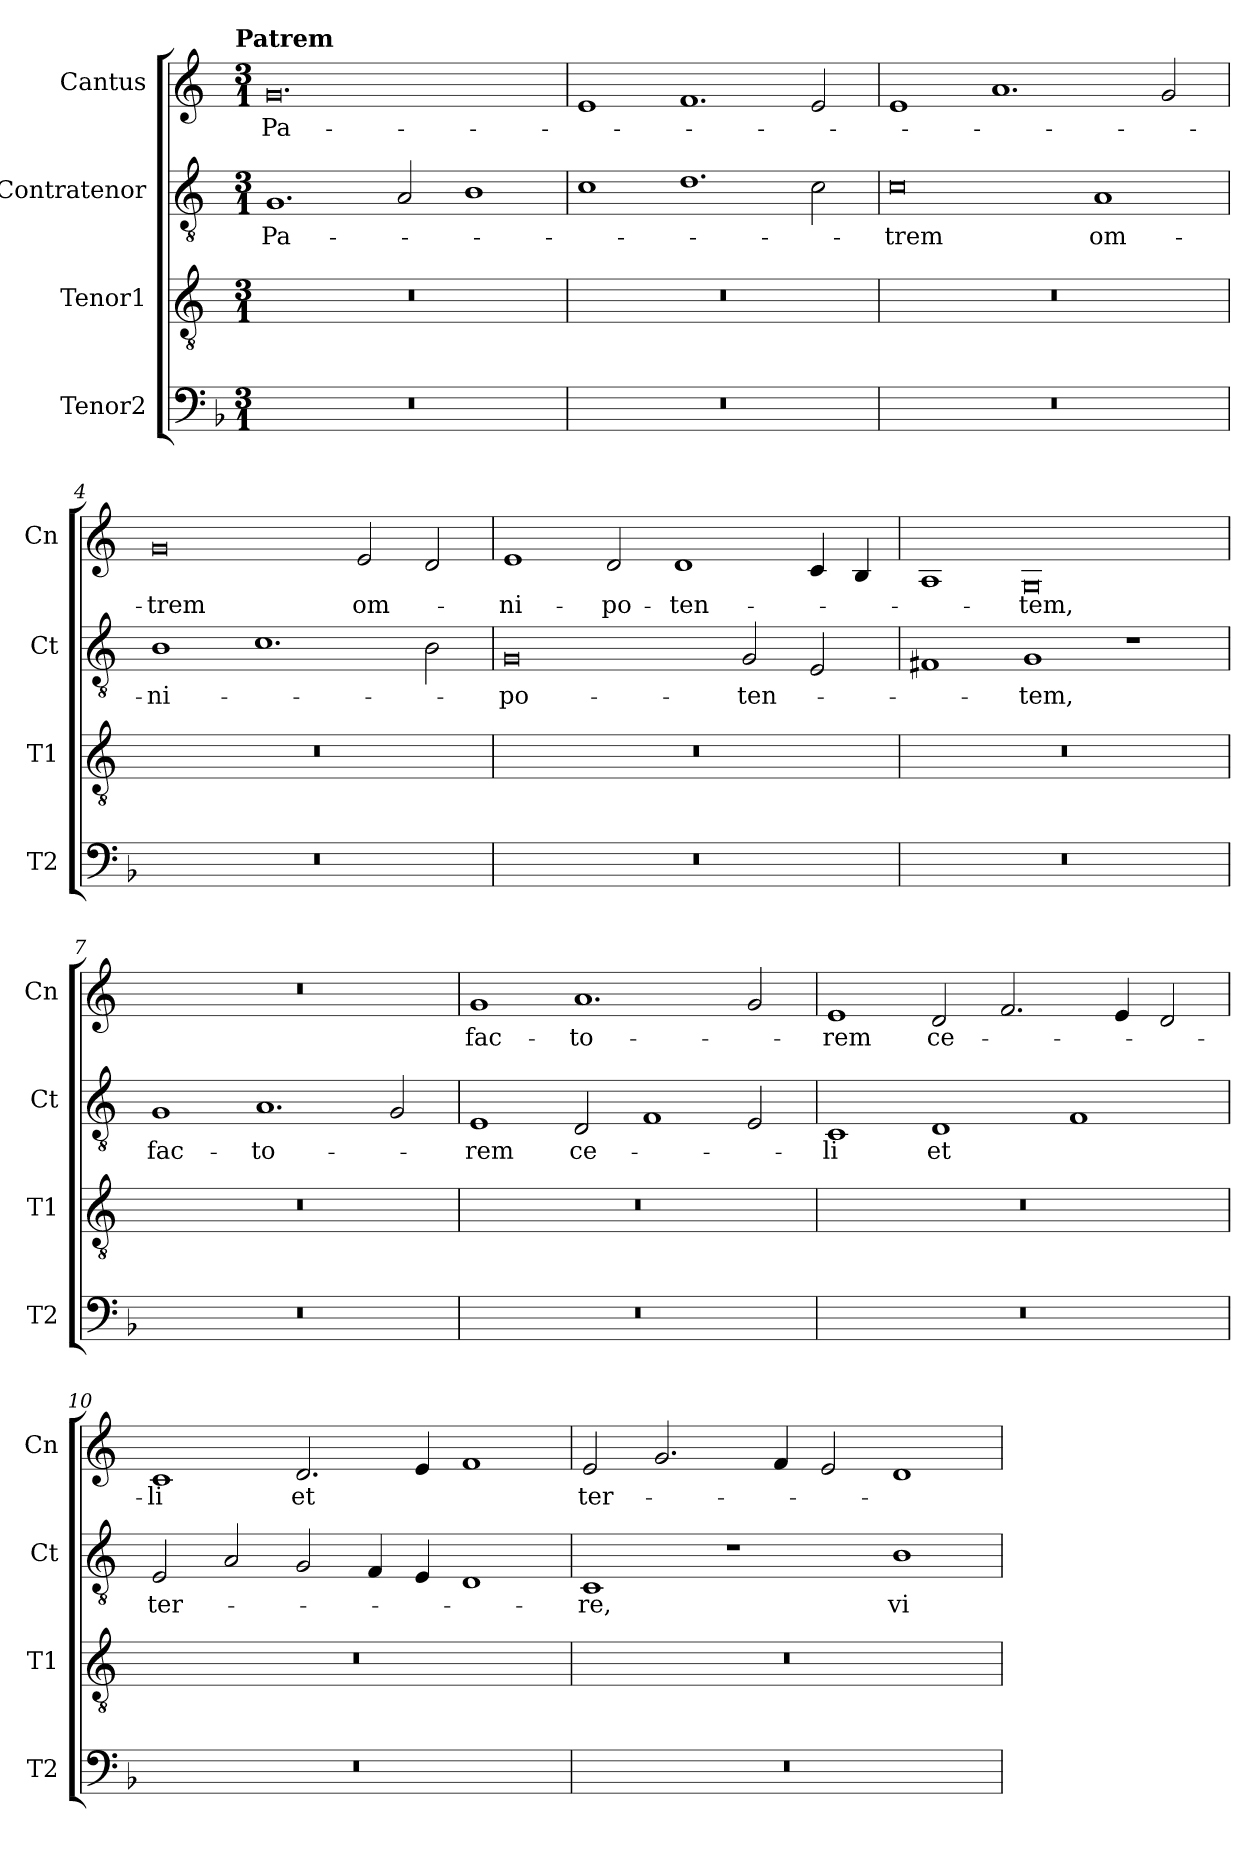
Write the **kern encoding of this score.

**kern	**kern	**kern	**text	**kern	**text
*part4	*part3	*part2	*part2	*part1	*part1
*staff4	*staff3	*staff2	*staff2	*staff1	*staff1
*I"Tenor2	*I"Tenor1	*I"Contratenor	*	*I"Cantus	*
*I'T2	*I'T1	*I'Ct	*	*I'Cn	*
*clefF4	*clefGv2	*clefGv2	*	*clefG2	*
*k[b-]	*k[]	*k[]	*	*k[]	*
!!LO:TX:omd:t=Patrem
*M3/1	*M3/1	*M3/1	*	*M3/1	*
=1	=1	=1	=1	=1	=1
0.r	0.r	1.G	Pa-	0.g	Pa-
.	.	2A/	.	.	.
.	.	1B	.	.	.
=2	=2	=2	=2	=2	=2
0.r	0.r	1c	.	1e	.
.	.	1.d	.	1.f	.
.	.	2c\	.	2e/	.
=3	=3	=3	=3	=3	=3
0.r	0.r	0c	-trem	1e	.
.	.	.	.	1.a	.
.	.	1A	om-	.	.
.	.	.	.	2g/	.
=4	=4	=4	=4	=4	=4
0.r	0.r	1B	-ni-	0g	-trem
.	.	1.c	.	.	.
.	.	.	.	2e/	om-
.	.	2B\	.	2d/	.
=5	=5	=5	=5	=5	=5
0.r	0.r	0G	-po-	1e	-ni-
.	.	.	.	2d/	-po-
.	.	.	.	1d	-ten-
.	.	2G/	-ten-	.	.
.	.	2E/	.	4c/	.
.	.	.	.	4B/	.
=6	=6	=6	=6	=6	=6
0.r	0.r	1F#X	.	1A	.
.	.	1G	-tem,	0G	-tem,
.	.	1r	.	.	.
=7	=7	=7	=7	=7	=7
0.r	0.r	1G	fac-	0.r	.
.	.	1.A	-to-	.	.
.	.	2G/	.	.	.
=8	=8	=8	=8	=8	=8
0.r	0.r	1E	-rem	1g	fac-
.	.	2D/	ce-	1.a	-to-
.	.	1F	.	.	.
.	.	2E/	.	2g/	.
=9	=9	=9	=9	=9	=9
0.r	0.r	1C	-li	1e	-rem
.	.	1D	et	2d/	ce-
.	.	.	.	2.f/	.
.	.	1F	.	.	.
.	.	.	.	4e/	.
.	.	.	.	2d/	.
=10	=10	=10	=10	=10	=10
0.r	0.r	2E/	ter-	1c	-li
.	.	2A/	.	.	.
.	.	2G/	.	2.d/	et
.	.	4F/	.	.	.
.	.	4E/	.	4e/	.
.	.	1D	.	1f	.
=11	=11	=11	=11	=11	=11
0.r	0.r	1C	-re,	2e/	ter-
.	.	.	.	2.g/	.
.	.	1r	.	.	.
.	.	.	.	4f/	.
.	.	.	.	2e/	.
.	.	1B	vi-	1d	.
=	=	=	=	=	=
*-	*-	*-	*-	*-	*-
